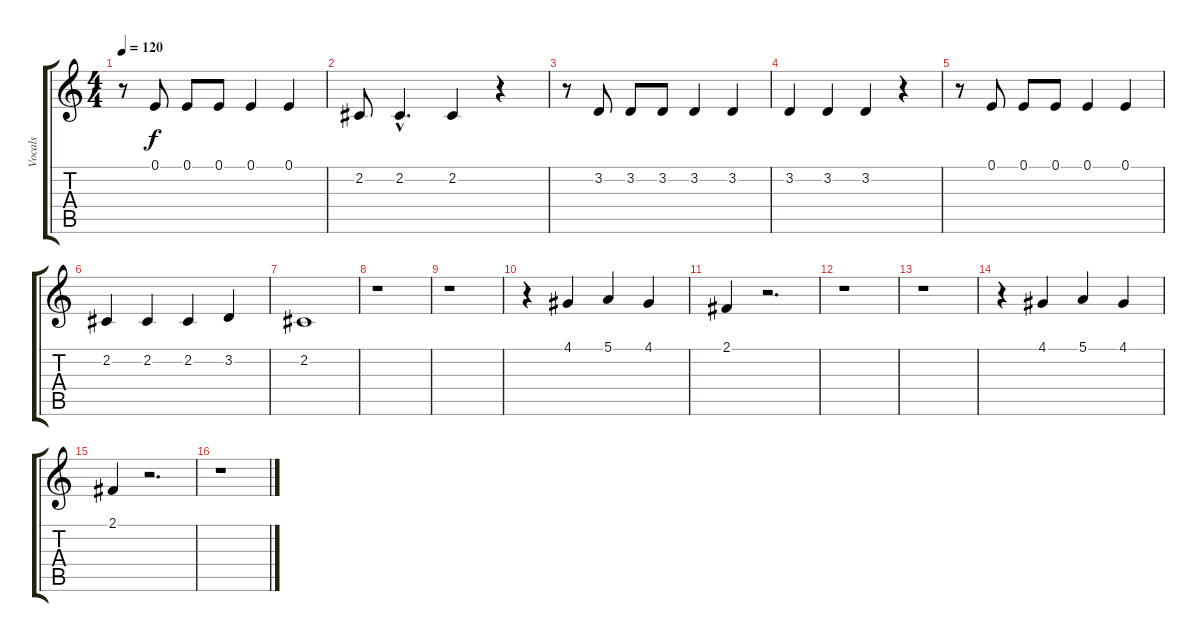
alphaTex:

\track ("Vocals" "Vocals") {instrument choiraahs}
\staff {score tabs}
\tuning (E4 B3 G3 D3 A2 E2) {hide}
\ts (4 4)
\tempo 120
\clef g2
\ks c
r.8{dy f} 0.1.8 0.1.8 0.1.8 0.1.4 0.1.4 |
2.2.8 2.2{hac}.4{d} 2.2.4 r.4 |
r.8 3.2.8{volume 16} 3.2.8 3.2.8 3.2.4 3.2.4 |
3.2.4 3.2.4 3.2.4 r.4 |
r.8 0.1.8 0.1.8 0.1.8 0.1.4 0.1.4 |
2.2.4 2.2.4 2.2.4 3.2.4 |
2.2.1 |
r.1 |
r.1 |
r.4 4.1.4 5.1.4 4.1.4 |
2.1.4 r.2{d} |
r.1 |
r.1 |
r.4 4.1.4 5.1.4 4.1.4 |
2.1.4 r.2{d} |
r.1
